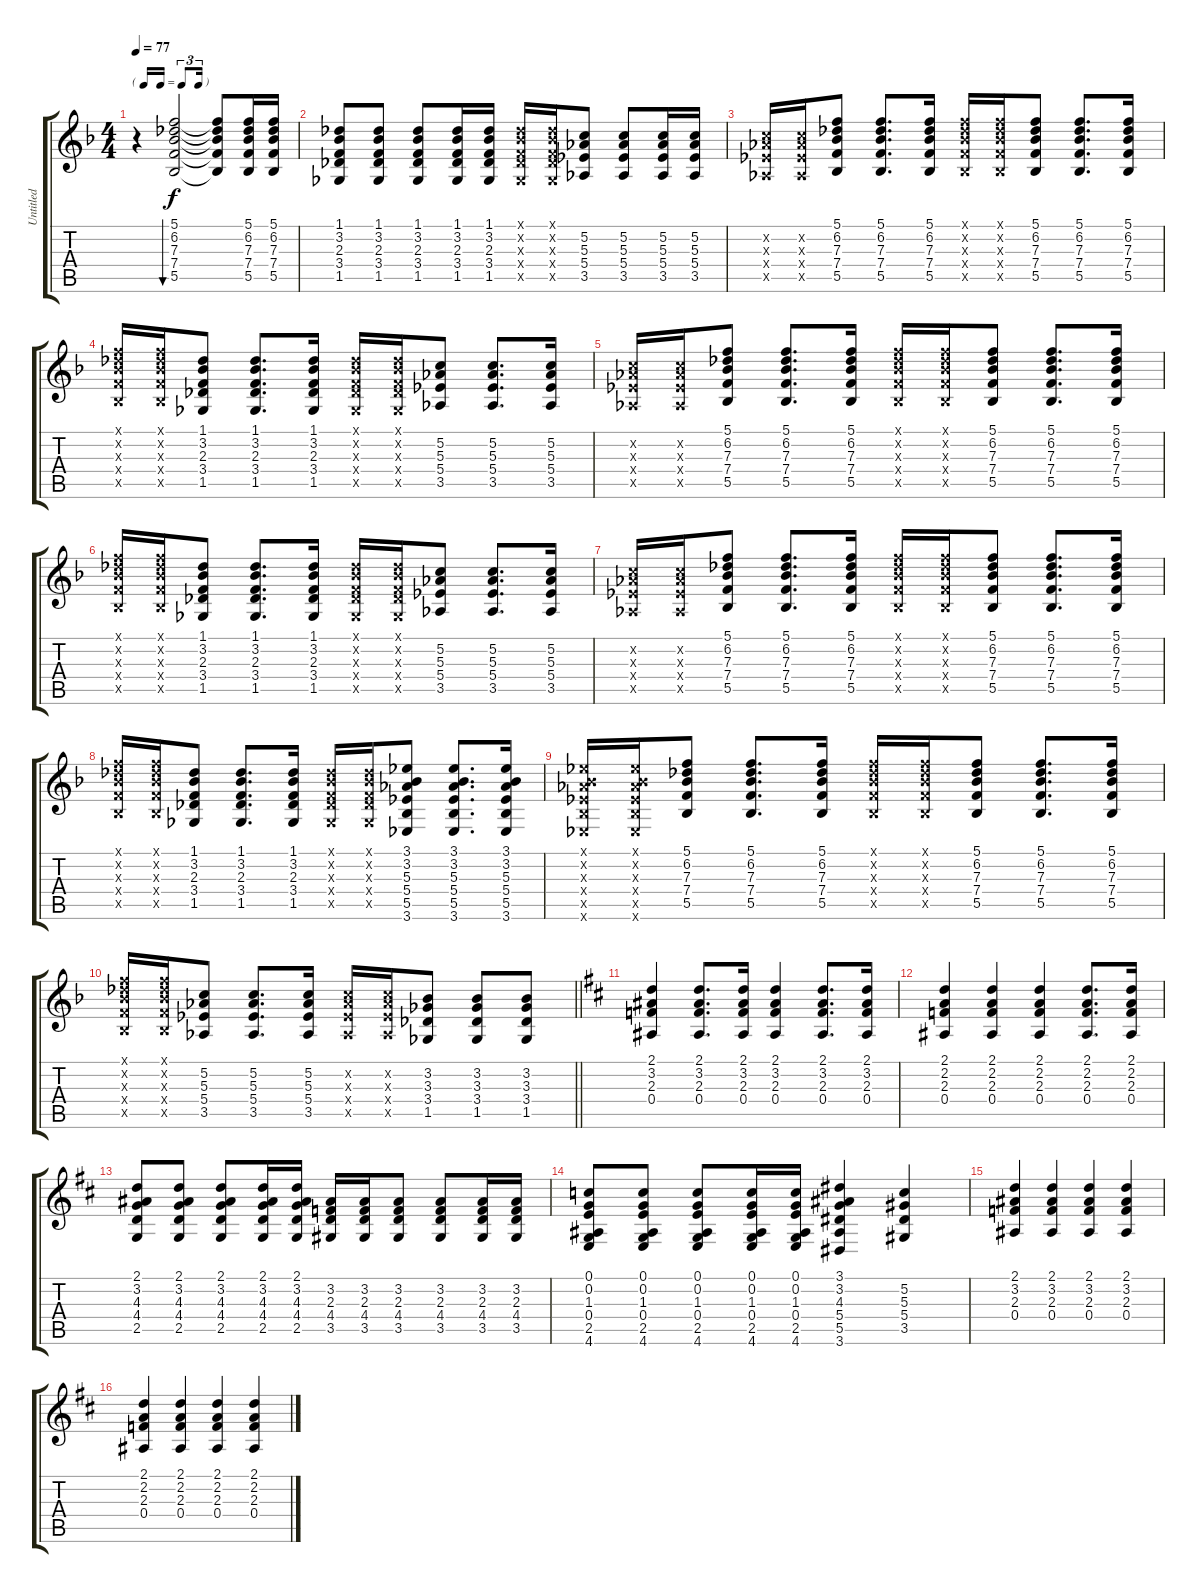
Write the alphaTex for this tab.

\track ("Untitled" "Untitled") {instrument overdrivenguitar}
\staff {score tabs}
\tuning (C4 G3 Eb3 Bb2 F2 C2) {hide}
\ts (4 4)
\tf triplet16th
\section ("" " ")
\tempo 77
\clef g2
\ks f
r.4{dy f} (5.1 6.2 7.3 7.4 5.5).2{bu 30} (5.1{t} 6.2{t} 7.3{t} 7.4{t} 5.5{t}).8 (5.1 6.2 7.3 7.4 5.5).16 (5.1 6.2 7.3 7.4 5.5).16 |
(1.1 3.2 2.3 3.4 1.5).8 (1.1 3.2 2.3 3.4 1.5).8 (1.1 3.2 2.3 3.4 1.5).8 (1.1 3.2 2.3 3.4 1.5).16 (1.1 3.2 2.3 3.4 1.5).16 (1.1{x} 3.2{x} 2.3{x} 3.4{x} 1.5{x}).16 (1.1{x} 3.2{x} 2.3{x} 3.4{x} 1.5{x}).16 (5.2 5.3 5.4 3.5).8 (5.2 5.3 5.4 3.5).8 (5.2 5.3 5.4 3.5).16 (5.2 5.3 5.4 3.5).16 |
(5.2{x} 5.3{x} 5.4{x} 3.5{x}).16 (5.2{x} 5.3{x} 5.4{x} 3.5{x}).16 (5.1 6.2 7.3 7.4 5.5).8 (5.1 6.2 7.3 7.4 5.5).8{d} (5.1 6.2 7.3 7.4 5.5).16 (5.1{x} 6.2{x} 7.3{x} 7.4{x} 5.5{x}).16 (5.1{x} 6.2{x} 7.3{x} 7.4{x} 5.5{x}).16 (5.1 6.2 7.3 7.4 5.5).8 (5.1 6.2 7.3 7.4 5.5).8{d} (5.1 6.2 7.3 7.4 5.5).16 |
(5.1{x} 6.2{x} 7.3{x} 7.4{x} 5.5{x}).16 (5.1{x} 6.2{x} 7.3{x} 7.4{x} 5.5{x}).16 (1.1 3.2 2.3 3.4 1.5).8 (1.1 3.2 2.3 3.4 1.5).8{d} (1.1 3.2 2.3 3.4 1.5).16 (1.1{x} 3.2{x} 2.3{x} 3.4{x} 1.5{x}).16 (1.1{x} 3.2{x} 2.3{x} 3.4{x} 1.5{x}).16 (5.2 5.3 5.4 3.5).8 (5.2 5.3 5.4 3.5).8{d} (5.2 5.3 5.4 3.5).16 |
(5.2{x} 5.3{x} 5.4{x} 3.5{x}).16 (5.2{x} 5.3{x} 5.4{x} 3.5{x}).16 (5.1 6.2 7.3 7.4 5.5).8 (5.1 6.2 7.3 7.4 5.5).8{d} (5.1 6.2 7.3 7.4 5.5).16 (5.1{x} 6.2{x} 7.3{x} 7.4{x} 5.5{x}).16 (5.1{x} 6.2{x} 7.3{x} 7.4{x} 5.5{x}).16 (5.1 6.2 7.3 7.4 5.5).8 (5.1 6.2 7.3 7.4 5.5).8{d} (5.1 6.2 7.3 7.4 5.5).16 |
(5.1{x} 6.2{x} 7.3{x} 7.4{x} 5.5{x}).16 (5.1{x} 6.2{x} 7.3{x} 7.4{x} 5.5{x}).16 (1.1 3.2 2.3 3.4 1.5).8 (1.1 3.2 2.3 3.4 1.5).8{d} (1.1 3.2 2.3 3.4 1.5).16 (1.1{x} 3.2{x} 2.3{x} 3.4{x} 1.5{x}).16 (1.1{x} 3.2{x} 2.3{x} 3.4{x} 1.5{x}).16 (5.2 5.3 5.4 3.5).8 (5.2 5.3 5.4 3.5).8{d} (5.2 5.3 5.4 3.5).16 |
(5.2{x} 5.3{x} 5.4{x} 3.5{x}).16 (5.2{x} 5.3{x} 5.4{x} 3.5{x}).16 (5.1 6.2 7.3 7.4 5.5).8 (5.1 6.2 7.3 7.4 5.5).8{d} (5.1 6.2 7.3 7.4 5.5).16 (5.1{x} 6.2{x} 7.3{x} 7.4{x} 5.5{x}).16 (5.1{x} 6.2{x} 7.3{x} 7.4{x} 5.5{x}).16 (5.1 6.2 7.3 7.4 5.5).8 (5.1 6.2 7.3 7.4 5.5).8{d} (5.1 6.2 7.3 7.4 5.5).16 |
(5.1{x} 6.2{x} 7.3{x} 7.4{x} 5.5{x}).16 (5.1{x} 6.2{x} 7.3{x} 7.4{x} 5.5{x}).16 (1.1 3.2 2.3 3.4 1.5).8 (1.1 3.2 2.3 3.4 1.5).8{d} (1.1 3.2 2.3 3.4 1.5).16 (1.1{x} 3.2{x} 2.3{x} 3.4{x} 1.5{x}).16 (1.1{x} 3.2{x} 2.3{x} 3.4{x} 1.5{x}).16 (3.1 3.2 5.3 5.4 5.5 3.6).8 (3.1 3.2 5.3 5.4 5.5 3.6).8{d} (3.1 3.2 5.3 5.4 5.5 3.6).16 |
(3.1{x} 3.2{x} 5.3{x} 5.4{x} 5.5{x} 3.6{x}).16 (3.1{x} 3.2{x} 5.3{x} 5.4{x} 5.5{x} 3.6{x}).16 (5.1 6.2 7.3 7.4 5.5).8 (5.1 6.2 7.3 7.4 5.5).8{d} (5.1 6.2 7.3 7.4 5.5).16 (5.1{x} 6.2{x} 7.3{x} 7.4{x} 5.5{x}).16 (5.1{x} 6.2{x} 7.3{x} 7.4{x} 5.5{x}).16 (5.1 6.2 7.3 7.4 5.5).8 (5.1 6.2 7.3 7.4 5.5).8{d} (5.1 6.2 7.3 7.4 5.5).16 |
\barLineRight lightlight
(5.1{x} 6.2{x} 7.3{x} 7.4{x} 5.5{x}).16 (5.1{x} 6.2{x} 7.3{x} 7.4{x} 5.5{x}).16 (5.2 5.3 5.4 3.5).8 (5.2 5.3 5.4 3.5).8{d} (5.2 5.3 5.4 3.5).16 (5.2{x} 5.3{x} 5.4{x} 3.5{x}).16 (5.2{x} 5.3{x} 5.4{x} 3.5{x}).16 (3.2 3.3 3.4 1.5).8 (3.2 3.3 3.4 1.5).8 (3.2 3.3 3.4 1.5).8 |
\section ("" " ")
\ks d
(2.1 3.2 2.3 0.4).4 (2.1 3.2 2.3 0.4).8{d} (2.1 3.2 2.3 0.4).16 (2.1 3.2 2.3 0.4).4 (2.1 3.2 2.3 0.4).8{d} (2.1 3.2 2.3 0.4).16 |
(2.1 2.2 2.3 0.4).4 (2.1 2.2 2.3 0.4).4 (2.1 2.2 2.3 0.4).4 (2.1 2.2 2.3 0.4).8{d} (2.1 2.2 2.3 0.4).16 |
(2.1 3.2 4.3 4.4 2.5).8 (2.1 3.2 4.3 4.4 2.5).8 (2.1 3.2 4.3 4.4 2.5).8 (2.1 3.2 4.3 4.4 2.5).16 (2.1 3.2 4.3 4.4 2.5).16 (3.2 2.3 4.4 3.5).16 (3.2 2.3 4.4 3.5).16 (3.2 2.3 4.4 3.5).8 (3.2 2.3 4.4 3.5).8 (3.2 2.3 4.4 3.5).16 (3.2 2.3 4.4 3.5).16 |
(0.1 0.2 1.3 0.4 2.5 4.6).8 (0.1 0.2 1.3 0.4 2.5 4.6).8 (0.1 0.2 1.3 0.4 2.5 4.6).8 (0.1 0.2 1.3 0.4 2.5 4.6).16 (0.1 0.2 1.3 0.4 2.5 4.6).16 (3.1 3.2 4.3 5.4 5.5 3.6).4 (5.2 5.3 5.4 3.5).4 |
(2.1 3.2 2.3 0.4).4 (2.1 3.2 2.3 0.4).4 (2.1 3.2 2.3 0.4).4 (2.1 3.2 2.3 0.4).4 |
(2.1 2.2 2.3 0.4).4 (2.1 2.2 2.3 0.4).4 (2.1 2.2 2.3 0.4).4 (2.1 2.2 2.3 0.4).4
